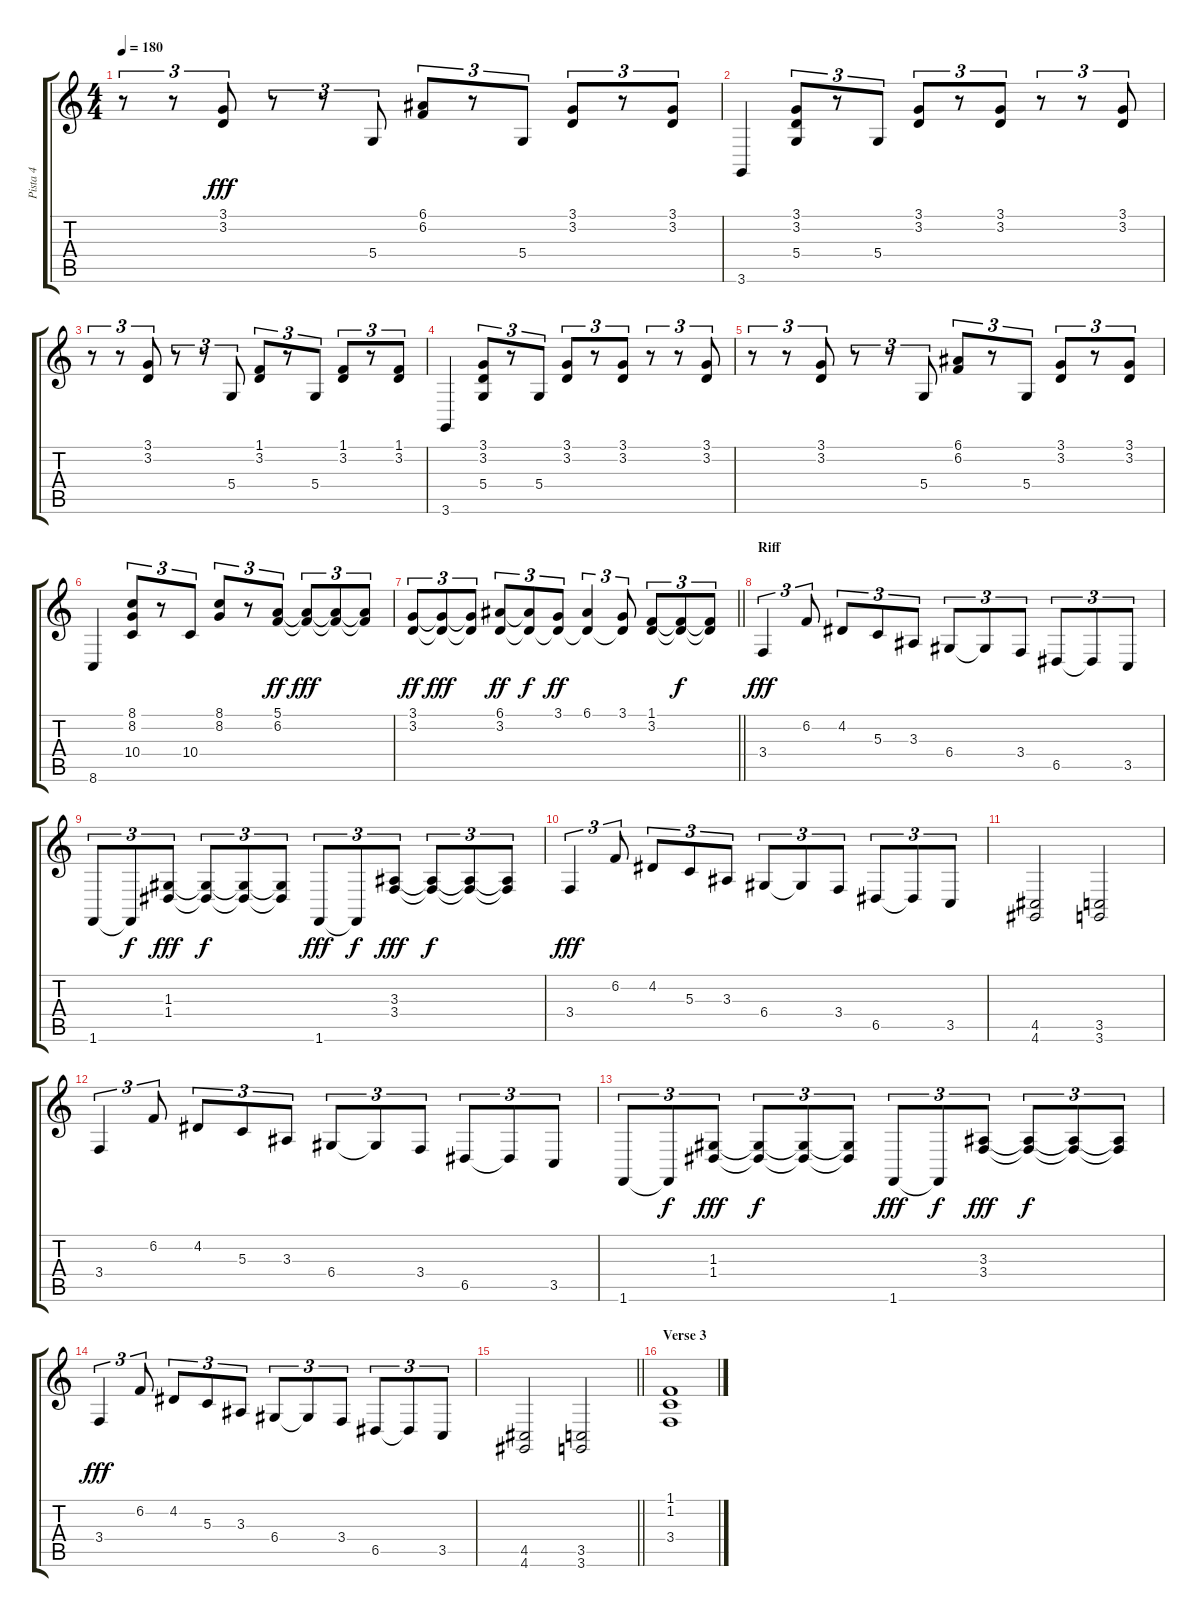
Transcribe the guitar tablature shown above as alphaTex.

\track ("Pista 4" "Pista 4") {instrument drawbarorgan}
\staff {score tabs}
\tuning (E4 B3 G3 D3 A2 E2) {hide}
\ts (4 4)
\tempo 180
\clef g2
\ks c
r.8{tu (3 2) dy fff} r.8{tu (3 2)} (3.1 3.2).8{tu (3 2)} r.8{tu (3 2)} r.8{tu (3 2)} 5.4.8{tu (3 2)} (6.1 6.2).8{tu (3 2)} r.8{tu (3 2)} 5.4.8{tu (3 2)} (3.1 3.2).8{tu (3 2)} r.8{tu (3 2)} (3.1 3.2).8{tu (3 2)} |
3.6.4 (3.1 3.2 5.4).8{tu (3 2)} r.8{tu (3 2)} 5.4.8{tu (3 2)} (3.1 3.2).8{tu (3 2)} r.8{tu (3 2)} (3.1 3.2).8{tu (3 2)} r.8{tu (3 2)} r.8{tu (3 2)} (3.1 3.2).8{tu (3 2)} |
r.8{tu (3 2)} r.8{tu (3 2)} (3.1 3.2).8{tu (3 2)} r.8{tu (3 2)} r.8{tu (3 2)} 5.4.8{tu (3 2)} (1.1 3.2).8{tu (3 2)} r.8{tu (3 2)} 5.4.8{tu (3 2)} (1.1 3.2).8{tu (3 2)} r.8{tu (3 2)} (1.1 3.2).8{tu (3 2)} |
3.6.4 (3.1 3.2 5.4).8{tu (3 2)} r.8{tu (3 2)} 5.4.8{tu (3 2)} (3.1 3.2).8{tu (3 2)} r.8{tu (3 2)} (3.1 3.2).8{tu (3 2)} r.8{tu (3 2)} r.8{tu (3 2)} (3.1 3.2).8{tu (3 2)} |
r.8{tu (3 2)} r.8{tu (3 2)} (3.1 3.2).8{tu (3 2)} r.8{tu (3 2)} r.8{tu (3 2)} 5.4.8{tu (3 2)} (6.1 6.2).8{tu (3 2)} r.8{tu (3 2)} 5.4.8{tu (3 2)} (3.1 3.2).8{tu (3 2)} r.8{tu (3 2)} (3.1 3.2).8{tu (3 2)} |
8.6.4 (8.1 8.2 10.4).8{tu (3 2)} r.8{tu (3 2)} 10.4.8{tu (3 2)} (8.1 8.2).8{tu (3 2)} r.8{tu (3 2)} (5.1 6.2).8{tu (3 2) dy ff} (5.1{t} 6.2{t}).8{tu (3 2) dy fff} (5.1{t} 6.2{t}).8{tu (3 2)} (5.1{t} 6.2{t}).8{tu (3 2)} |
\barLineRight lightlight
(3.1 3.2).8{tu (3 2) dy ff} (3.1{t} 3.2{t}).8{tu (3 2) dy fff} (3.1{t} 3.2{t}).8{tu (3 2)} (6.1 3.2).8{tu (3 2) dy ff} (6.1{t} 3.2{t}).8{tu (3 2) dy f} (3.1 3.2{t}).8{tu (3 2) dy ff} (6.1 3.2{t}).4{tu (3 2)} (3.1 3.2{t}).8{tu (3 2)} (1.1 3.2).8{tu (3 2)} (1.1{t} 3.2{t}).8{tu (3 2) dy f} (1.1{t} 3.2{t}).8{tu (3 2)} |
\section ("" "Riff")
3.4.4{tu (3 2) dy fff} 6.2.8{tu (3 2)} 4.2.8{tu (3 2)} 5.3.8{tu (3 2)} 3.3.8{tu (3 2)} 6.4.8{tu (3 2)} 6.4{t}.8{tu (3 2)} 3.4.8{tu (3 2)} 6.5.8{tu (3 2)} 6.5{t}.8{tu (3 2)} 3.5.8{tu (3 2)} |
1.6.8{tu (3 2)} 1.6{t}.8{tu (3 2) dy f} (1.3 1.4).8{tu (3 2) dy fff} (1.3{t} 1.4{t}).8{tu (3 2) dy f} (1.3{t} 1.4{t}).8{tu (3 2)} (1.3{t} 1.4{t}).8{tu (3 2)} 1.6.8{tu (3 2) dy fff} 1.6{t}.8{tu (3 2) dy f} (3.3 3.4).8{tu (3 2) dy fff} (3.3{t} 3.4{t}).8{tu (3 2) dy f} (3.3{t} 3.4{t}).8{tu (3 2)} (3.3{t} 3.4{t}).8{tu (3 2)} |
3.4.4{tu (3 2) dy fff} 6.2.8{tu (3 2)} 4.2.8{tu (3 2)} 5.3.8{tu (3 2)} 3.3.8{tu (3 2)} 6.4.8{tu (3 2)} 6.4{t}.8{tu (3 2)} 3.4.8{tu (3 2)} 6.5.8{tu (3 2)} 6.5{t}.8{tu (3 2)} 3.5.8{tu (3 2)} |
(4.5 4.6).2 (3.5 3.6).2 |
3.4.4{tu (3 2)} 6.2.8{tu (3 2)} 4.2.8{tu (3 2)} 5.3.8{tu (3 2)} 3.3.8{tu (3 2)} 6.4.8{tu (3 2)} 6.4{t}.8{tu (3 2)} 3.4.8{tu (3 2)} 6.5.8{tu (3 2)} 6.5{t}.8{tu (3 2)} 3.5.8{tu (3 2)} |
1.6.8{tu (3 2)} 1.6{t}.8{tu (3 2) dy f} (1.3 1.4).8{tu (3 2) dy fff} (1.3{t} 1.4{t}).8{tu (3 2) dy f} (1.3{t} 1.4{t}).8{tu (3 2)} (1.3{t} 1.4{t}).8{tu (3 2)} 1.6.8{tu (3 2) dy fff} 1.6{t}.8{tu (3 2) dy f} (3.3 3.4).8{tu (3 2) dy fff} (3.3{t} 3.4{t}).8{tu (3 2) dy f} (3.3{t} 3.4{t}).8{tu (3 2)} (3.3{t} 3.4{t}).8{tu (3 2)} |
3.4.4{tu (3 2) dy fff} 6.2.8{tu (3 2)} 4.2.8{tu (3 2)} 5.3.8{tu (3 2)} 3.3.8{tu (3 2)} 6.4.8{tu (3 2)} 6.4{t}.8{tu (3 2)} 3.4.8{tu (3 2)} 6.5.8{tu (3 2)} 6.5{t}.8{tu (3 2)} 3.5.8{tu (3 2)} |
\barLineRight lightlight
(4.5 4.6).2 (3.5 3.6).2 |
\section ("" "Verse 3")
(1.1 1.2 3.4).1
